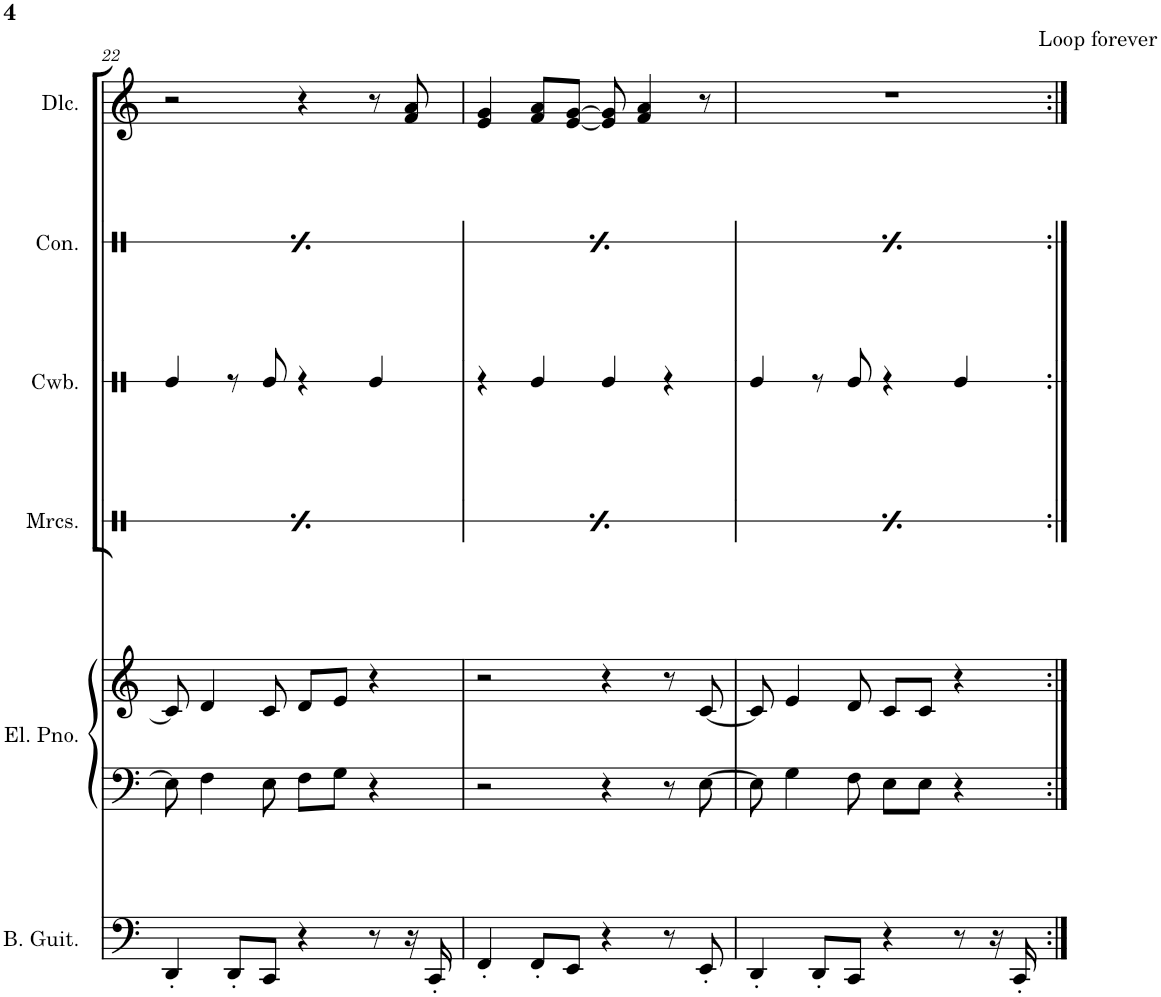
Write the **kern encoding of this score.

**kern	**kern	**kern	**kern	**kern	**kern	**kern
*part6	*part5	*part5	*part4	*part3	*part2	*part1
*staff7	*staff6	*staff5	*staff4	*staff3	*staff2	*staff1
*I"Bass Guitar	*I"Electric Piano	*	*I"Maracas	*I"Congas	*I"Dulcimer	*I"Alto Recorder
*I'B. Guit.	*I'El. Pno.	*	*I'Mrcs.	*I'Con.	*I'Dlc.	*I'A. Rec.
!!LO:PB:g=z
*clefF4	*clefF4	*clefG2	*clefX	*clefX	*clefG2	*clefG2
*k[]	*k[]	*k[]	*k[]	*k[]	*k[]	*k[]
*M4/4	*M4/4	*M4/4	*M4/4	*M4/4	*M4/4	*M4/4
*met(c)	*met(c)	*met(c)	*met(c)	*met(c)	*met(c)	*met(c)
=22	=22	=22	=22	=22	=22	=22
4DD'/	8E\]	8c/]	8Re^/L	8Rf/L	2r	1r
.	4F\	4d/	8Re/	8Rd/J	.	.
8DD'/L	.	.	8Re/	4Rd^/	.	.
8CC/J	8E\	8c/	8Re/J	.	.	.
4r	8F\L	8d/L	8Re^/L	8Rf/L	4r	.
.	8G\J	8e/J	8Re/	8Rd/J	.	.
8r	4r	4r	8Re/	4Rd^/	8r	.
16r	.	.	8Re/J	.	8f/ 8a/	.
16CC'/	.	.	.	.	.	.
=23	=23	=23	=23	=23	=23	=23
4FF'/	2r	2r	8Re^/L	8Rf/L	4e/ 4g/	1r
.	.	.	8Re/	8Rd/J	.	.
8FF'/L	.	.	8Re/	4Rd^/	8f/ 8a/L	.
8EE/J	.	.	8Re/J	.	[8e/ [8g/J	.
4r	4r	4r	8Re^/L	8Rf/L	8e/] 8g/]	.
.	.	.	8Re/	8Rd/J	4f/ 4a/	.
8r	8r	8r	8Re/	4Rd^/	.	.
8EE'/	[8E\	[8c/	8Re/J	.	8r	.
=24	=24	=24	=24	=24	=24	=24
*	*	*	*	*	*	*^
4DD'/	8E\]	8c/]	8Re^/L	8Rf/L	1r	1r	2..ryy
.	4G\	4e/	8Re/	8Rd/J	.	.	.
8DD'/L	.	.	8Re/	4Rd^/	.	.	.
8CC/J	8F\	8d/	8Re/J	.	.	.	.
4r	8E\L	8c/L	8Re^/L	8Rf/L	.	.	.
.	8E\J	8c/J	8Re/	8Rd/J	.	.	.
8r	4r	4r	8Re/	4Rd^/	.	.	.
!	!	!	!	!	!	!	!LO:TX:a:t=Loop forever
16r	.	.	8Re/J	.	.	.	8ryy
16CC'/	.	.	.	.	.	.	.
*	*	*	*	*	*	*v	*v
=:|!	=:|!	=:|!	=:|!	=:|!	=:|!	=:|!
*-	*-	*-	*-	*-	*-	*-
